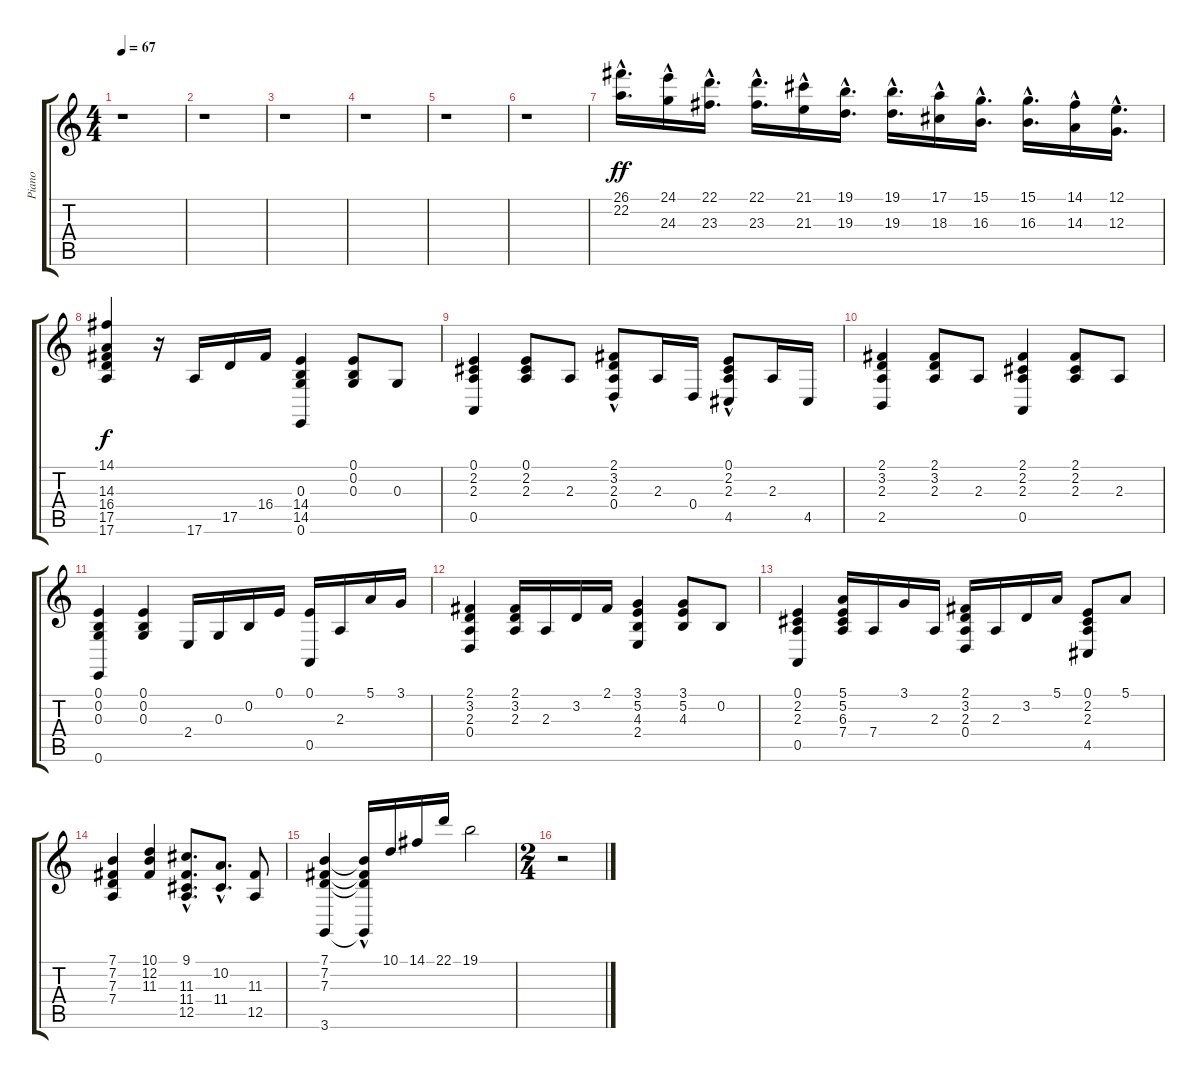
\track ("Piano" "Piano") {instrument acousticgrandpiano}
\staff {score tabs}
\tuning (E4 B3 G3 D3 A2 E2) {hide}
\ts (4 4)
\tempo 67
\clef g2
\ks c
r.1{dy f} |
r.1 |
r.1 |
r.1 |
r.1 |
r.1 |
(26.1{hac} 22.2{hac}).16{d dy ff volume 14} (24.1{hac} 24.3{hac}).16 (22.1{hac} 23.3{hac}).16{d} (22.1{hac} 23.3{hac}).16{d} (21.1{hac} 21.3{hac}).16 (19.1{hac} 19.3{hac}).16{d} (19.1{hac} 19.3{hac}).16{d} (17.1{hac} 18.3{hac}).16 (15.1{hac} 16.3{hac}).16{d} (15.1{hac} 16.3{hac}).16{d} (14.1{hac} 14.3{hac}).16 (12.1{hac} 12.3{hac}).16{d} |
(14.1 14.3 16.4 17.5 17.6).4{dy f volume 13} r.16 17.6.16 17.5.16 16.4.16 (0.3 14.4 14.5 0.6).4 (0.1 0.2 0.3).8 0.3.8 |
(0.1 2.2 2.3 0.5).4 (0.1 2.2 2.3).8 2.3.8 (2.1 3.2 2.3 0.4{hac}).8 2.3.16 0.4.16 (0.1 2.2 2.3 4.5{hac}).8 2.3.16 4.5.16 |
(2.1 3.2 2.3 2.5).4 (2.1 3.2 2.3).8 2.3.8 (2.1 2.2 2.3 0.5).4 (2.1 2.2 2.3).8 2.3.8 |
(0.1 0.2 0.3 0.6).4 (0.1 0.2 0.3).4 2.4.16 0.3.16 0.2.16 0.1.16 (0.1 0.5).16 2.3.16 5.1.16 3.1.16 |
(2.1 3.2 2.3 0.4).4 (2.1 3.2 2.3).16 2.3.16 3.2.16 2.1.16 (3.1 5.2 4.3 2.4).4 (3.1 5.2 4.3).8 0.2.8 |
(0.1 2.2 2.3 0.5).4 (5.1 5.2 6.3 7.4).16 7.4.16 3.1.16 2.3.16 (2.1 3.2 2.3 0.4).16 2.3.16 3.2.16 5.1.16 (0.1 2.2 2.3 4.5).8 5.1.8 |
(7.1 7.2 7.3 7.4).4 (10.1 12.2 11.3).4 (9.1{hac} 11.3{hac} 11.4{hac} 12.5{hac}).8{d} (10.2{hac} 11.4{hac}).8{d} (11.3 12.5).8 |
(7.1 7.2 7.3 3.6).4 (7.1{t} 7.2{t} 7.3{t} 3.6{hac t}).16 10.1.16 14.1.16 22.1.16 19.1.2 |
\ts (2 4)
r.2
